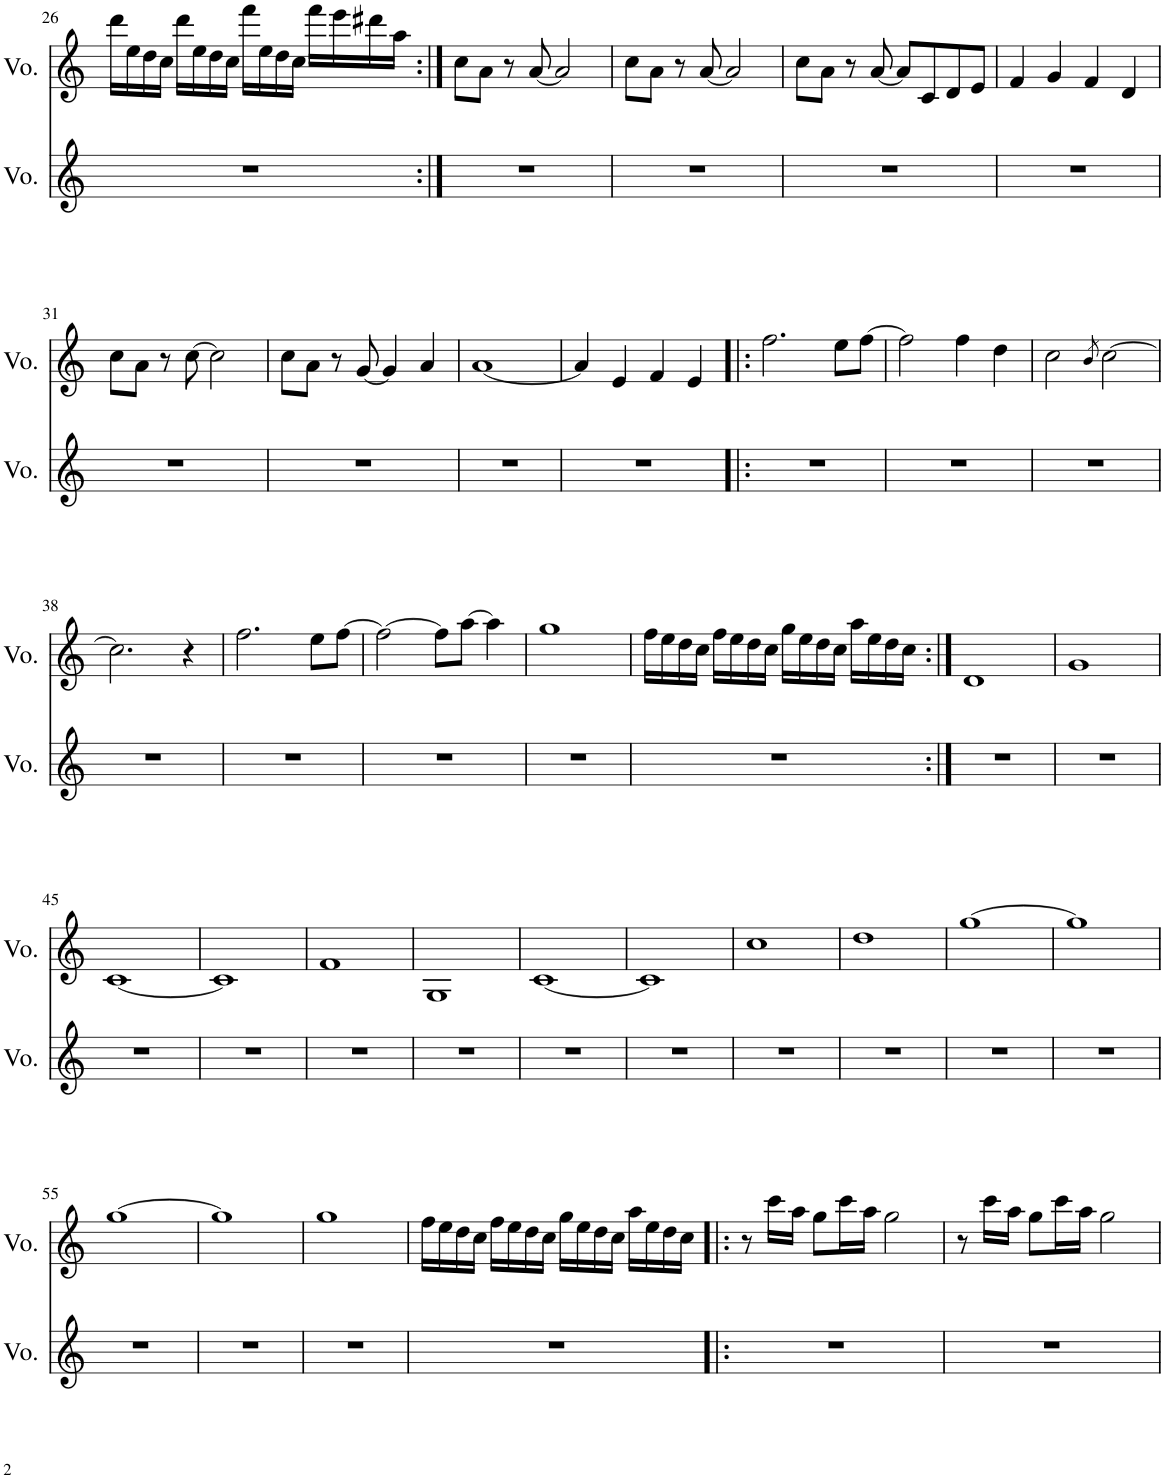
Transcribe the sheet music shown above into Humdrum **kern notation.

**kern	**kern
*part2	*part1
*staff2	*staff1
*I"Voice	*I"Voice
*I'Vo.	*I'Vo.
!!LO:PB:g=z
*clefG2	*clefG2
*k[]	*k[]
*M4/4	*M4/4
=26	=26
1r	16ddd\LL
.	16ee\
.	16dd\
.	16cc\JJ
.	16ddd\LL
.	16ee\
.	16dd\
.	16cc\JJ
.	16fff\LL
.	16ee\
.	16dd\
.	16cc\JJ
.	16fff\LL
.	16eee\
.	16ddd#X\
.	16aa\JJ
=27:|!	=27:|!
1r	8cc\L
.	8a\J
.	8r
.	[8a/
.	2a/]
=28	=28
1r	8cc\L
.	8a\J
.	8r
.	[8a/
.	2a/]
=29	=29
1r	8cc\L
.	8a\J
.	8r
.	[8a/
.	8a/L]
.	8c/
.	8d/
.	8e/J
=30	=30
1r	4f/
.	4g/
.	4f/
.	4d/
!!LO:LB:g=z
=31	=31
1r	8cc\L
.	8a\J
.	8r
.	[8cc\
.	2cc\]
=32	=32
1r	8cc\L
.	8a\J
.	8r
.	[8g/
.	4g/]
.	4a/
=33	=33
1r	[1a
=34	=34
1r	4a/]
.	4e/
.	4f/
.	4e/
=35!|:	=35!|:
1r	2.ff\
.	8ee\L
.	[8ff\J
=36	=36
1r	2ff\]
.	4ff\
.	4dd\
=37	=37
1r	2cc\
.	8qb/
.	[2cc\
!!LO:LB:g=z
=38	=38
1r	2.cc\]
.	4r
=39	=39
1r	2.ff\
.	8ee\L
.	[8ff\J
=40	=40
1r	2ff\_
.	8ff\L]
.	[8aa\J
.	4aa\]
=41	=41
1r	1gg
=42	=42
1r	16ff\LL
.	16ee\
.	16dd\
.	16cc\JJ
.	16ff\LL
.	16ee\
.	16dd\
.	16cc\JJ
.	16gg\LL
.	16ee\
.	16dd\
.	16cc\JJ
.	16aa\LL
.	16ee\
.	16dd\
.	16cc\JJ
=43:|!	=43:|!
1r	1d
=44	=44
1r	1g
!!LO:LB:g=z
=45	=45
1r	[1c
=46	=46
1r	1c]
=47	=47
1r	1f
=48	=48
1r	1G
=49	=49
1r	[1c
=50	=50
1r	1c]
=51	=51
1r	1cc
=52	=52
1r	1dd
=53	=53
1r	[1gg
=54	=54
1r	1gg]
!!LO:LB:g=z
=55	=55
1r	[1gg
=56	=56
1r	1gg]
=57	=57
1r	1gg
=58	=58
1r	16ff\LL
.	16ee\
.	16dd\
.	16cc\JJ
.	16ff\LL
.	16ee\
.	16dd\
.	16cc\JJ
.	16gg\LL
.	16ee\
.	16dd\
.	16cc\JJ
.	16aa\LL
.	16ee\
.	16dd\
.	16cc\JJ
=59!|:	=59!|:
1r	8r
.	16ccc\LL
.	16aa\JJ
.	8gg\L
.	16ccc\L
.	16aa\JJ
.	2gg\
=60	=60
1r	8r
.	16ccc\LL
.	16aa\JJ
.	8gg\L
.	16ccc\L
.	16aa\JJ
.	2gg\
=	=
*-	*-
